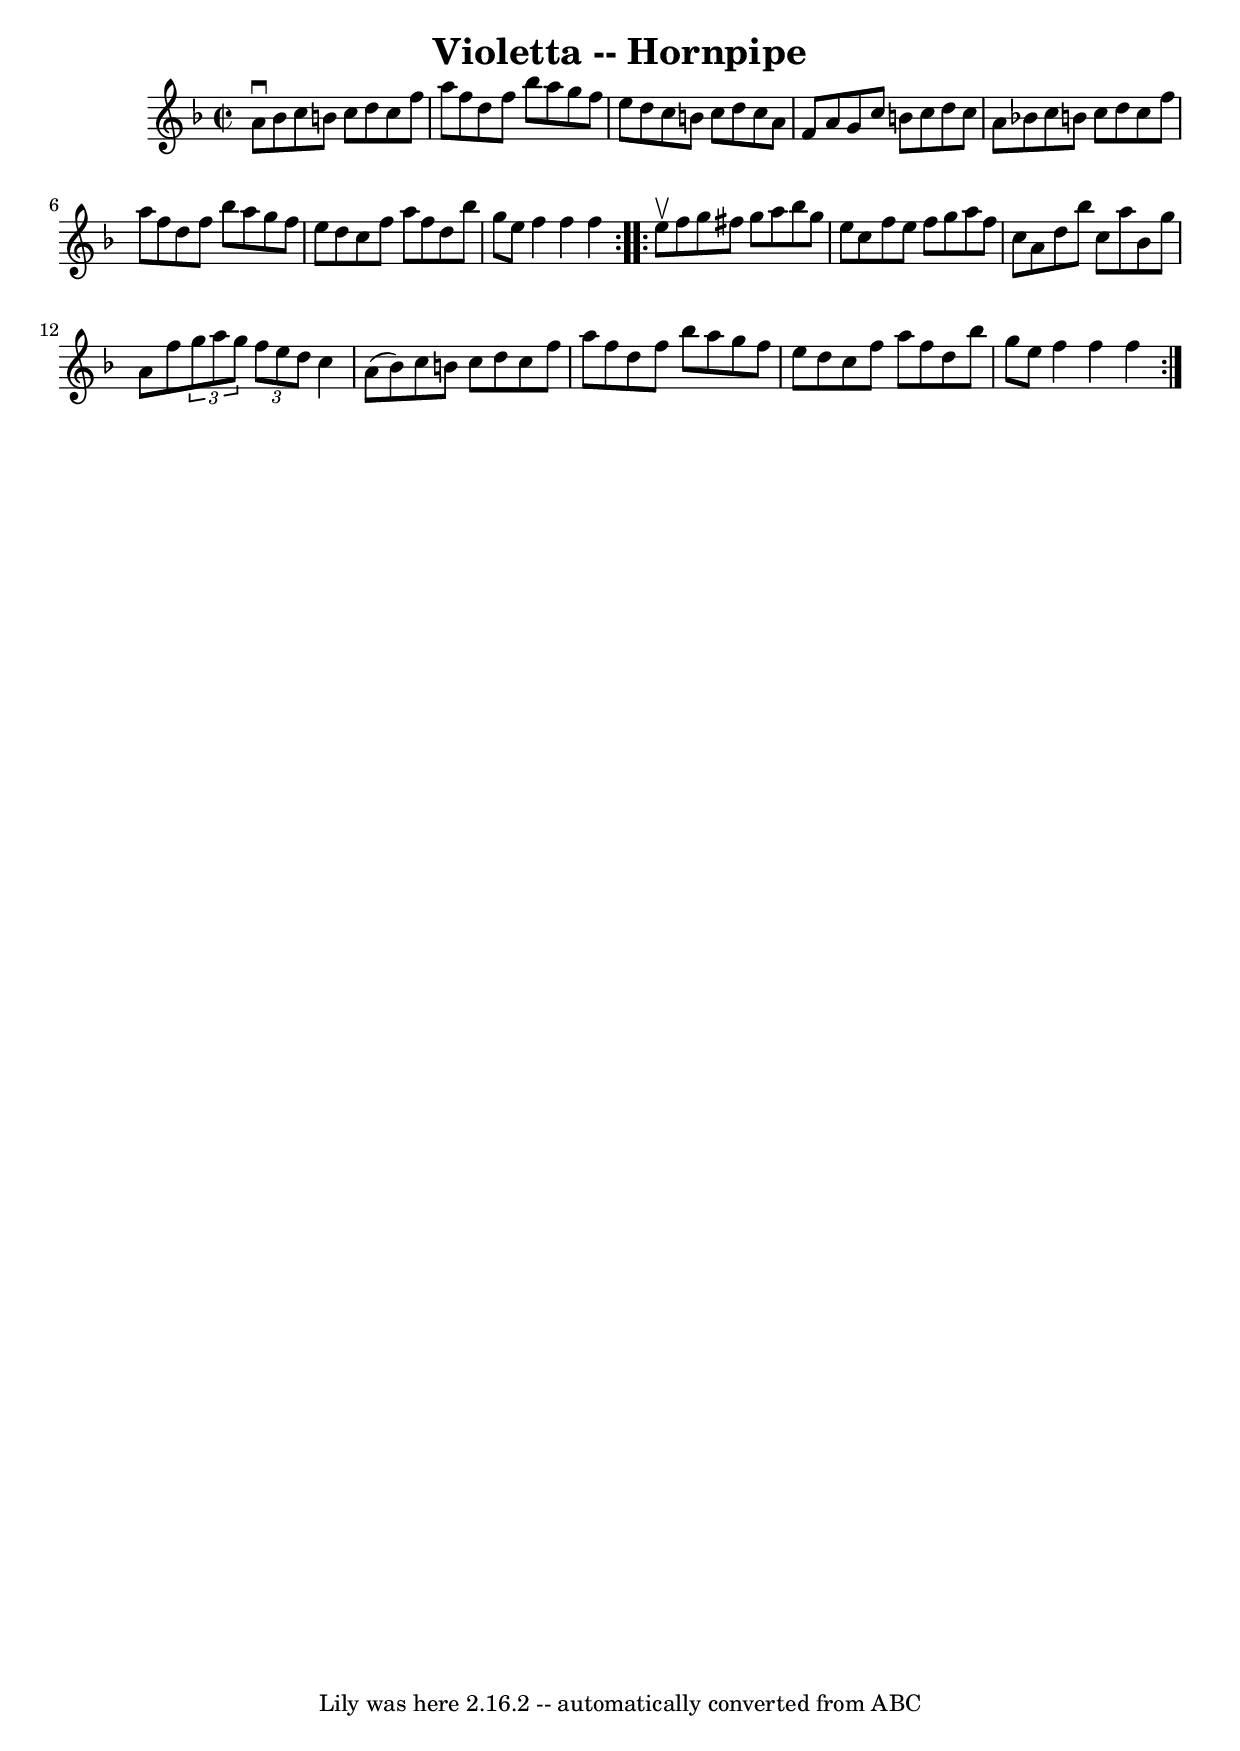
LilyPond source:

\version "2.16.2"
\include "Mammoth.ily"
\header {
  %% book = "Cole's 1000 Fiddle Tunes"
 crossRefNumber = "1"
 footnotes = ""
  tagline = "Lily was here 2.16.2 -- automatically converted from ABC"
  title = "Violetta -- Hornpipe"

}
voicedefault =  {



  \repeat volta 2 {

    \override Staff.TimeSignature #'style = #'C
    \time 2/2 
    \key f \major a'8^\downbow bf'8   |
 c''8 b'8 c''8 d''8 c''8 f''8 a''8 f''8   |
 d''8 f''8 bf''8 a''8 g''8 f''8 e''8 d''8   |
 c''8 b'8 c''8 d''8 c''8 a'8 f'8 a'8   |
 g'8 c''8 b'8 c''8 d''8 c''8 a'8 bf'!8   |
 c''8 b'8 c''8 d''8 c''8 f''8 a''8 f''8   |
 d''8 f''8 bf''8 a''8 g''8 f''8 e''8 d''8   |
 c''8 f''8 a''8 f''8 d''8 bf''8 g''8 e''8   |
 f''4 f''4 f''4  
  }     
  \repeat volta 2 { e''8^\upbow f''8   |
 g''8 fs''8 g''8 a''8 bf''8 g''8 e''8 c''8   |
 f''8 e''8 f''8 g''8 a''8 f''8 c''8 a'8   |
 d''8 bf''8 c''8 a''8 bf'8 g''8 a'8 f''8  |
    \times 2/3 { g''8 a''8 g''8  
	       }   \times 2/3 { f''8 e''8  
				d''8   			      } c''4 a'8 (bf'8)  |
 c''8 b'8 c''8 d''8 c''8 f''8 a''8 f''8   |
 d''8 f''8 bf''8 a''8 g''8 f''8 e''8 d''8   |
 c''8 f''8 a''8 f''8 d''8 bf''8 g''8 e''8   |
 f''4 f''4 f''4  
  }   

}

\score{
  <<

    \context Staff="default"
    {
      \voicedefault 
      
    }

  >>
  \layout {
    
  }
  \midi {
  }

}
